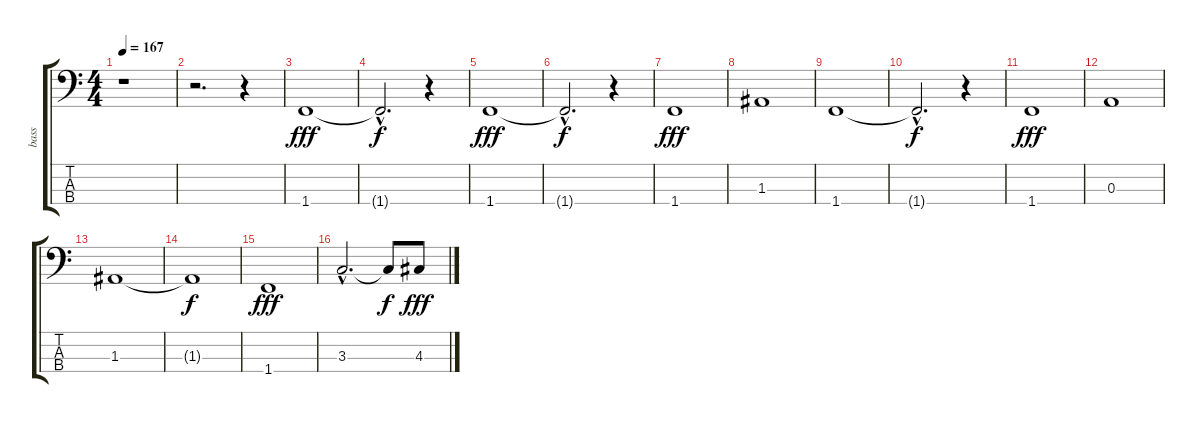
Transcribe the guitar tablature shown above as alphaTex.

\track ("bass" "bass") {instrument fretlessbass}
\staff {score tabs}
\tuning (G2 D2 A1 E1) {hide}
\ts (4 4)
\tempo 167
\clef f4
\ks c
r.1{dy fff instrument fretlessbass} |
r.2{d} r.4 |
1.4.1 |
1.4{hac t}.2{d dy f} r.4 |
1.4.1{dy fff} |
1.4{hac t}.2{d dy f} r.4 |
1.4.1{dy fff} |
1.3.1 |
1.4.1 |
1.4{hac t}.2{d dy f} r.4 |
1.4.1{dy fff} |
0.3.1 |
1.3.1{instrument fretlessbass} |
1.3{t}.1{dy f} |
1.4.1{dy fff} |
3.3{hac}.2{d} 3.3{t}.8{dy f} 4.3.8{dy fff}
